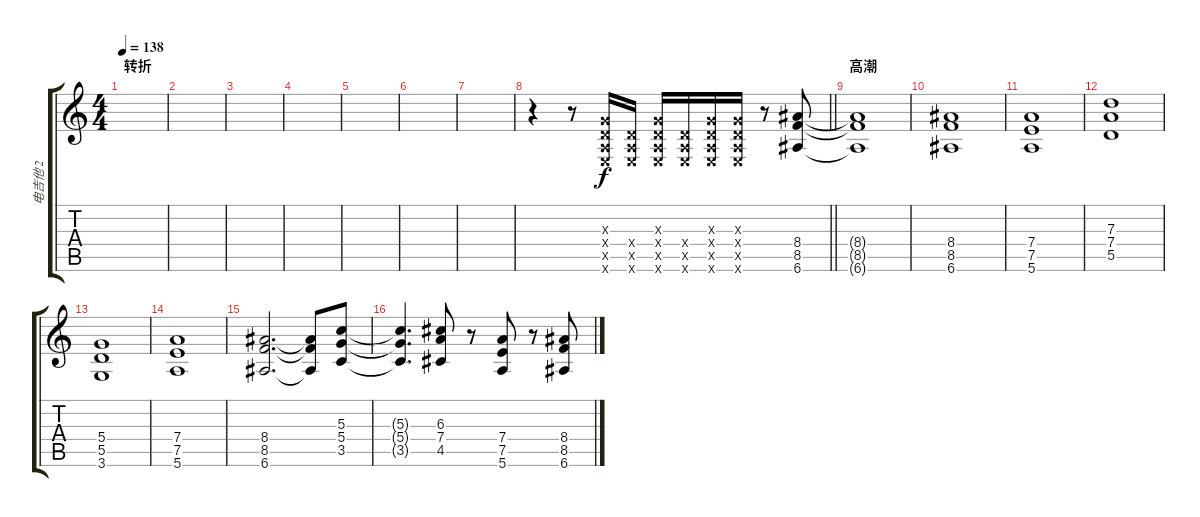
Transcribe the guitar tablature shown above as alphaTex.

\track ("电吉他 2" "电吉他 2") {instrument distortionguitar}
\staff {score tabs}
\tuning (E4 B3 G3 D3 A2 E2) {hide}
\ts (4 4)
\section ("" "转折")
\tempo 138
\clef g2
\ks c
|
|
|
|
|
|
|
\barLineRight lightlight
r.4{volume 8} r.8 (0.3{x} 0.4{x} 0.5{x} 0.6{x}).16 (0.4{x} 0.5{x} 0.6{x}).16 (0.3{x} 0.4{x} 0.5{x} 0.6{x}).16 (0.4{x} 0.5{x} 0.6{x}).16 (0.3{x} 0.4{x} 0.5{x} 0.6{x}).16 (0.3{x} 0.4{x} 0.5{x} 0.6{x}).16 r.8 (8.4 8.5 6.6).8 |
\section ("" "高潮")
(8.4{t} 8.5{t} 6.6{t}).1 |
(8.4 8.5 6.6).1 |
(7.4 7.5 5.6).1 |
(7.3 7.4 5.5).1 |
(5.4 5.5 3.6).1 |
(7.4 7.5 5.6).1 |
(8.4 8.5 6.6).2{d} (8.4{t} 8.5{t} 6.6{t}).8 (5.3 5.4 3.5).8 |
(5.3{t} 5.4{t} 3.5{t}).4{d} (6.3 7.4 4.5).8 r.8 (7.4 7.5 5.6).8 r.8 (8.4 8.5 6.6).8
